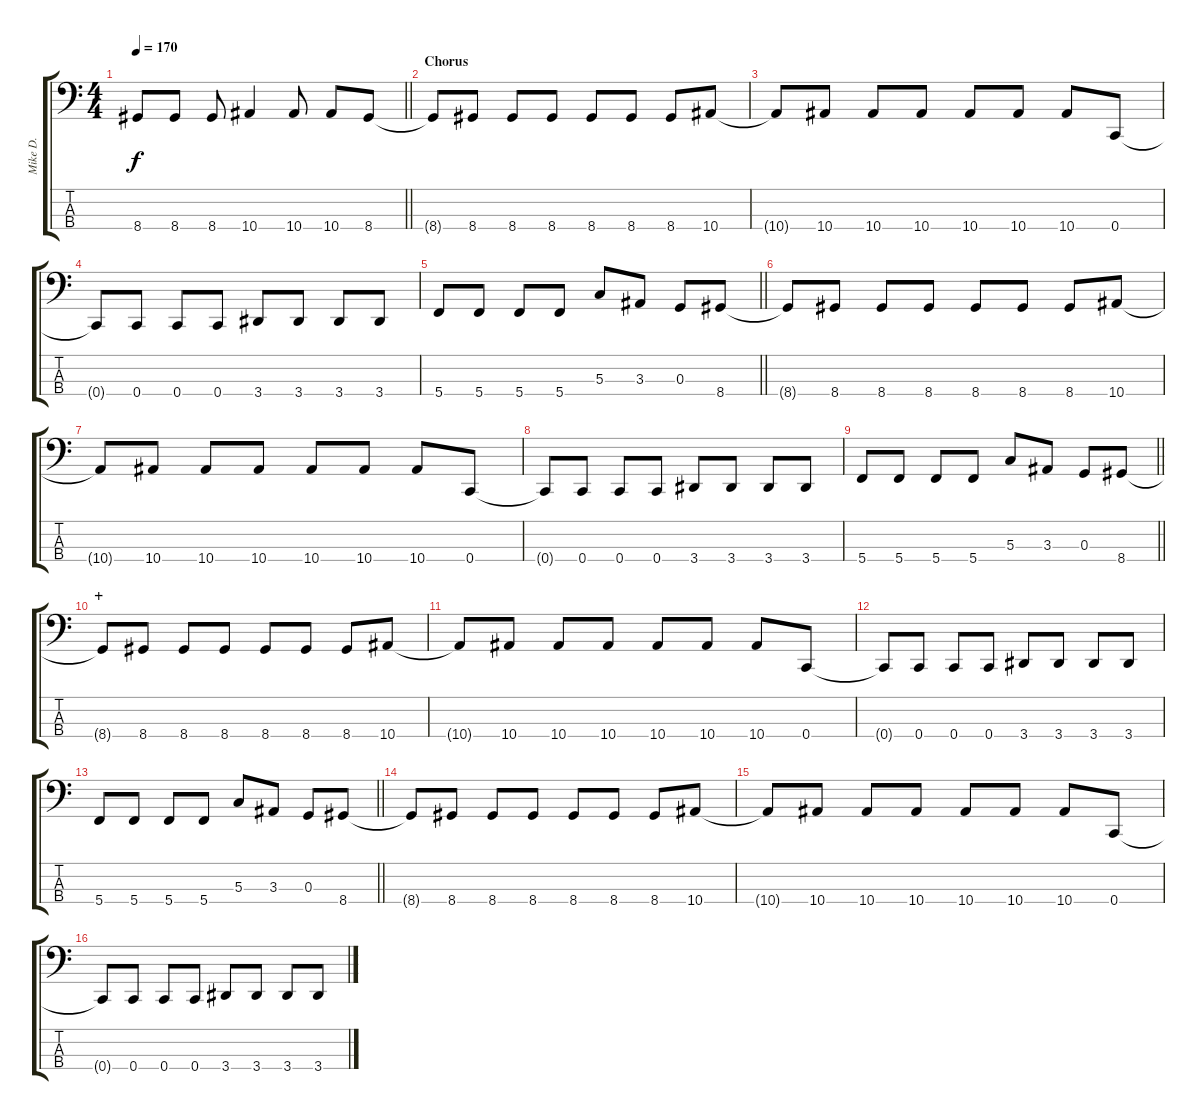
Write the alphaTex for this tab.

\track ("Mike D." "Mike D.") {instrument electricbassfinger}
\staff {score tabs}
\tuning (F2 C2 G1 C1) {hide}
\ts (4 4)
\tempo 170
\clef f4
\barLineRight lightlight
\ks c
8.4{t}.8{dy f} 8.4.8 8.4.8 10.4.4 10.4.8 10.4.8 8.4.8 |
\section ("" "Chorus")
8.4{t}.8 8.4.8 8.4.8 8.4.8 8.4.8 8.4.8 8.4.8 10.4.8 |
10.4{t}.8 10.4.8 10.4.8 10.4.8 10.4.8 10.4.8 10.4.8 0.4.8 |
0.4{t}.8 0.4.8 0.4.8 0.4.8 3.4.8 3.4.8 3.4.8 3.4.8 |
\barLineRight lightlight
5.4.8 5.4.8 5.4.8 5.4.8 5.3.8 3.3.8 0.3.8 8.4.8 |
8.4{t}.8 8.4.8 8.4.8 8.4.8 8.4.8 8.4.8 8.4.8 10.4.8 |
10.4{t}.8 10.4.8 10.4.8 10.4.8 10.4.8 10.4.8 10.4.8 0.4.8 |
0.4{t}.8 0.4.8 0.4.8 0.4.8 3.4.8 3.4.8 3.4.8 3.4.8 |
\barLineRight lightlight
5.4.8 5.4.8 5.4.8 5.4.8 5.3.8 3.3.8 0.3.8 8.4.8 |
\section ("" "+")
8.4{t}.8 8.4.8 8.4.8 8.4.8 8.4.8 8.4.8 8.4.8 10.4.8 |
10.4{t}.8 10.4.8 10.4.8 10.4.8 10.4.8 10.4.8 10.4.8 0.4.8 |
0.4{t}.8 0.4.8 0.4.8 0.4.8 3.4.8 3.4.8 3.4.8 3.4.8 |
\barLineRight lightlight
5.4.8 5.4.8 5.4.8 5.4.8 5.3.8 3.3.8 0.3.8 8.4.8 |
8.4{t}.8 8.4.8 8.4.8 8.4.8 8.4.8 8.4.8 8.4.8 10.4.8 |
10.4{t}.8 10.4.8 10.4.8 10.4.8 10.4.8 10.4.8 10.4.8 0.4.8 |
0.4{t}.8 0.4.8 0.4.8 0.4.8 3.4.8 3.4.8 3.4.8 3.4.8
